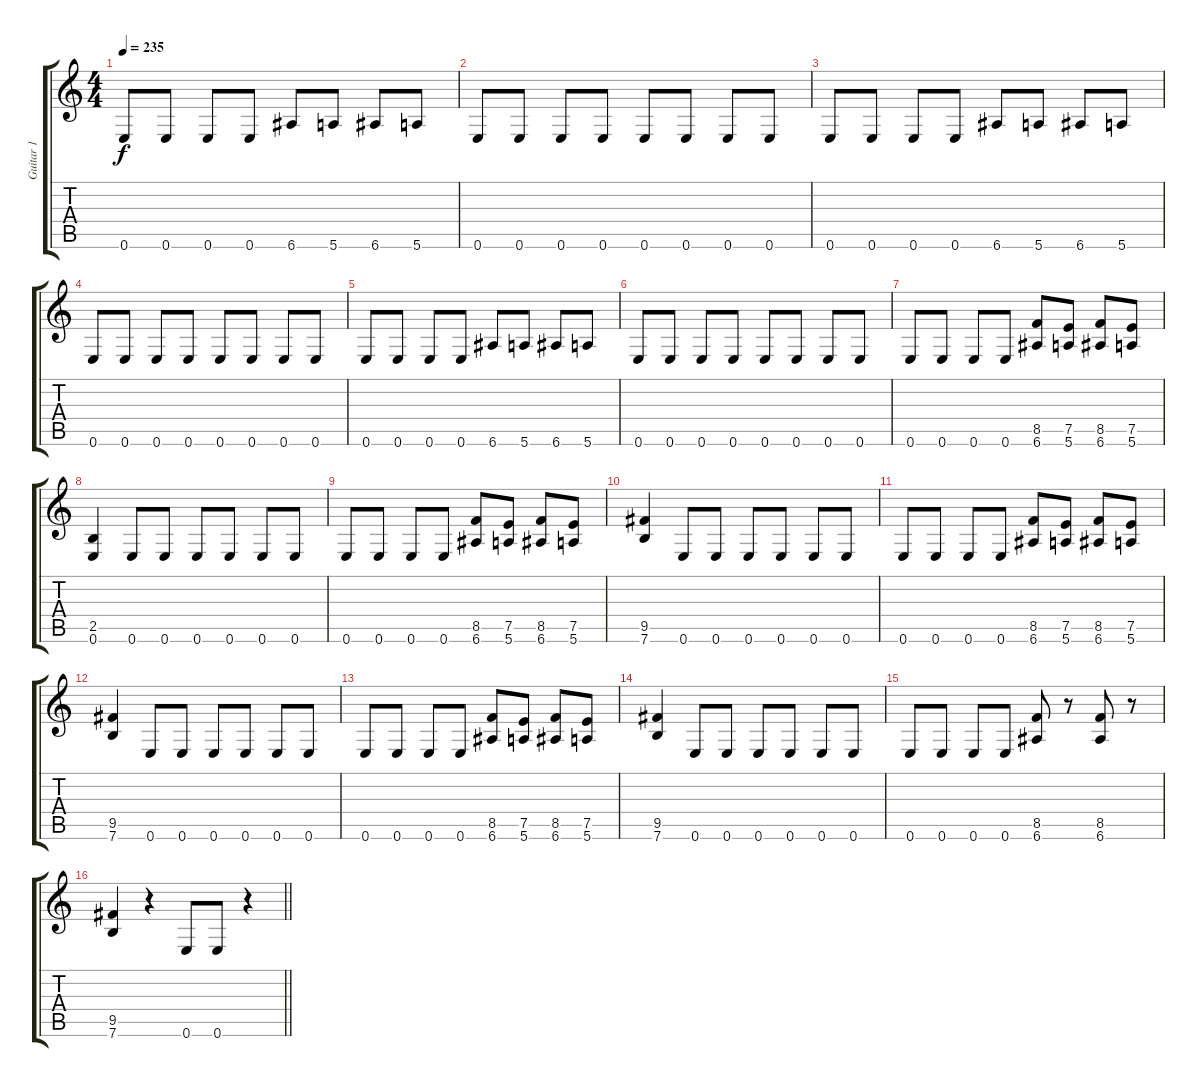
\track ("Guitar 1" "Guitar 1") {instrument distortionguitar}
\staff {score tabs}
\tuning (E4 B3 G3 D3 A2 E2) {hide}
\ts (4 4)
\tempo 235
\clef g2
\ks c
0.6.8{dy f} 0.6.8 0.6.8 0.6.8 6.6.8 5.6.8 6.6.8 5.6.8 |
0.6.8 0.6.8 0.6.8 0.6.8 0.6.8 0.6.8 0.6.8 0.6.8 |
0.6.8 0.6.8 0.6.8 0.6.8 6.6.8 5.6.8 6.6.8 5.6.8 |
0.6.8 0.6.8 0.6.8 0.6.8 0.6.8 0.6.8 0.6.8 0.6.8 |
0.6.8 0.6.8 0.6.8 0.6.8 6.6.8 5.6.8 6.6.8 5.6.8 |
0.6.8 0.6.8 0.6.8 0.6.8 0.6.8 0.6.8 0.6.8 0.6.8 |
0.6.8 0.6.8 0.6.8 0.6.8 (8.5 6.6).8 (7.5 5.6).8 (8.5 6.6).8 (7.5 5.6).8 |
(2.5 0.6).4 0.6.8 0.6.8 0.6.8 0.6.8 0.6.8 0.6.8 |
0.6.8 0.6.8 0.6.8 0.6.8 (8.5 6.6).8 (7.5 5.6).8 (8.5 6.6).8 (7.5 5.6).8 |
(9.5 7.6).4 0.6.8 0.6.8 0.6.8 0.6.8 0.6.8 0.6.8 |
0.6.8 0.6.8 0.6.8 0.6.8 (8.5 6.6).8 (7.5 5.6).8 (8.5 6.6).8 (7.5 5.6).8 |
(9.5 7.6).4 0.6.8 0.6.8 0.6.8 0.6.8 0.6.8 0.6.8 |
0.6.8 0.6.8 0.6.8 0.6.8 (8.5 6.6).8 (7.5 5.6).8 (8.5 6.6).8 (7.5 5.6).8 |
(9.5 7.6).4 0.6.8 0.6.8 0.6.8 0.6.8 0.6.8 0.6.8 |
0.6.8 0.6.8 0.6.8 0.6.8 (8.5 6.6).8 r.8 (8.5 6.6).8 r.8 |
\barLineRight lightlight
(9.5 7.6).4 r.4 0.6.8 0.6.8 r.4
